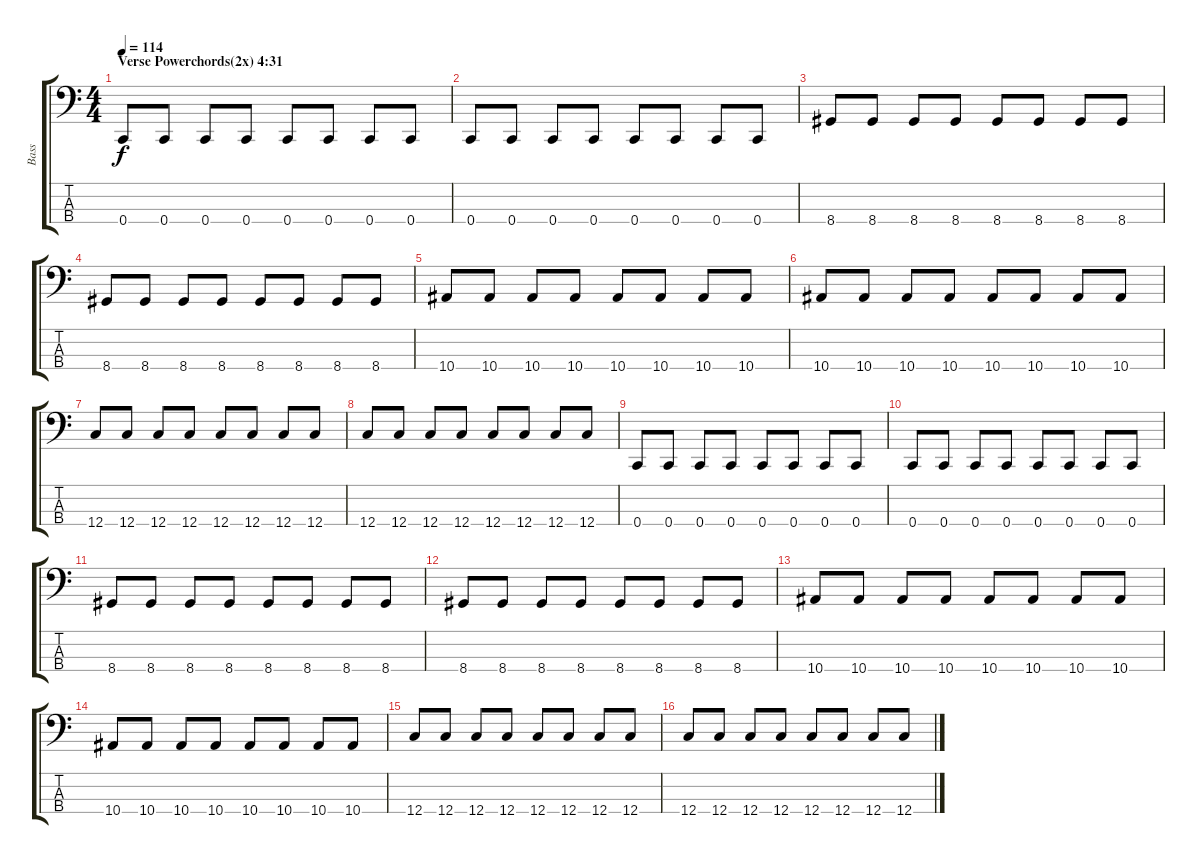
\track ("Bass" "Bass") {instrument slapbass2}
\staff {score tabs}
\tuning (Eb2 Bb1 F1 C1) {hide}
\ts (4 4)
\section ("" "Verse Powerchords(2x) 4:31")
\tempo 114
\clef f4
\ks c
0.4.8{dy f} 0.4.8 0.4.8 0.4.8 0.4.8 0.4.8 0.4.8 0.4.8 |
0.4.8 0.4.8 0.4.8 0.4.8 0.4.8 0.4.8 0.4.8 0.4.8 |
8.4.8 8.4.8 8.4.8 8.4.8 8.4.8 8.4.8 8.4.8 8.4.8 |
8.4.8 8.4.8 8.4.8 8.4.8 8.4.8 8.4.8 8.4.8 8.4.8 |
10.4.8 10.4.8 10.4.8 10.4.8 10.4.8 10.4.8 10.4.8 10.4.8 |
10.4.8 10.4.8 10.4.8 10.4.8 10.4.8 10.4.8 10.4.8 10.4.8 |
12.4.8 12.4.8 12.4.8 12.4.8 12.4.8 12.4.8 12.4.8 12.4.8 |
12.4.8 12.4.8 12.4.8 12.4.8 12.4.8 12.4.8 12.4.8 12.4.8 |
0.4.8 0.4.8 0.4.8 0.4.8 0.4.8 0.4.8 0.4.8 0.4.8 |
0.4.8 0.4.8 0.4.8 0.4.8 0.4.8 0.4.8 0.4.8 0.4.8 |
8.4.8 8.4.8 8.4.8 8.4.8 8.4.8 8.4.8 8.4.8 8.4.8 |
8.4.8 8.4.8 8.4.8 8.4.8 8.4.8 8.4.8 8.4.8 8.4.8 |
10.4.8 10.4.8 10.4.8 10.4.8 10.4.8 10.4.8 10.4.8 10.4.8 |
10.4.8 10.4.8 10.4.8 10.4.8 10.4.8 10.4.8 10.4.8 10.4.8 |
12.4.8 12.4.8 12.4.8 12.4.8 12.4.8 12.4.8 12.4.8 12.4.8 |
12.4.8 12.4.8 12.4.8 12.4.8 12.4.8 12.4.8 12.4.8 12.4.8
